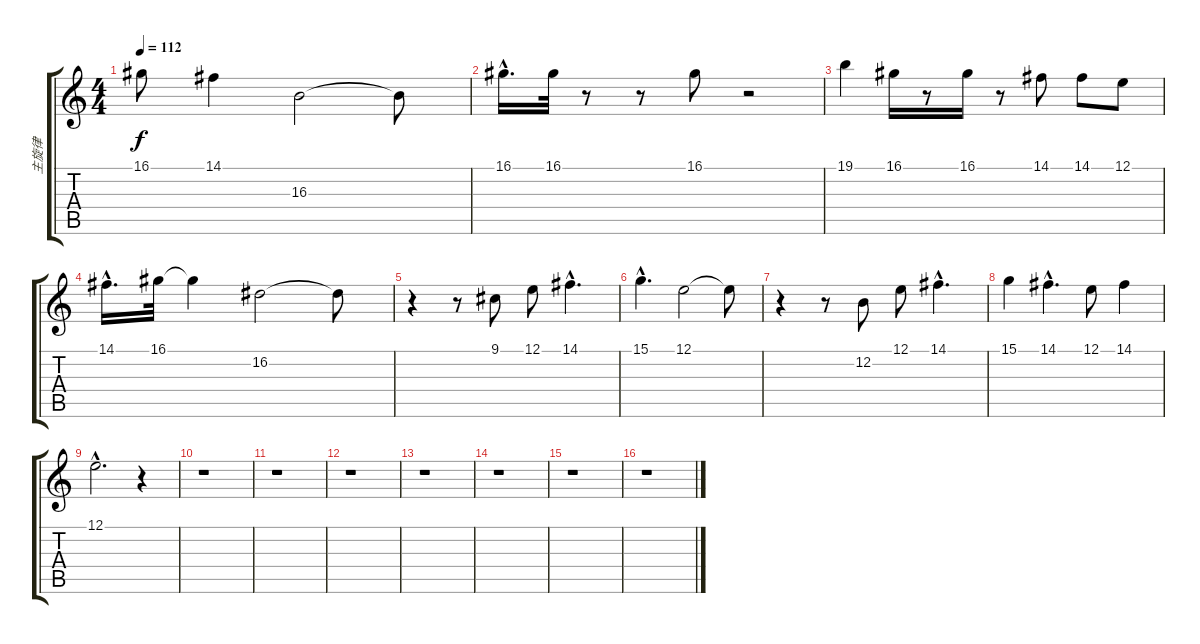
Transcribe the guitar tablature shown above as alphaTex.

\track ("主旋律" "主旋律") {instrument panflute}
\staff {score tabs}
\tuning (E4 B3 G3 D3 A2 E2) {hide}
\ts (4 4)
\tempo 112
\clef g2
\ks c
16.1.8{dy f} 14.1.4 16.3.2 16.3{t}.8 |
16.1{hac}.16{d} 16.1.32 r.8 r.8 16.1.8 r.2 |
19.1.4 16.1.16 r.8 16.1.16 r.8 14.1.8 14.1.8 12.1.8 |
14.1{hac}.16{d} 16.1.32 16.1{t}.4 16.2.2 16.2{t}.8 |
r.4 r.8 9.1.8 12.1.8 14.1{hac}.4{d} |
15.1{hac}.4{d} 12.1.2 12.1{t}.8 |
r.4 r.8 12.2.8 12.1.8 14.1{hac}.4{d} |
15.1.4 14.1{hac}.4{d} 12.1.8 14.1.4 |
12.1{hac}.2{d} r.4 |
r.1 |
r.1 |
r.1 |
r.1 |
r.1 |
r.1 |
r.1
